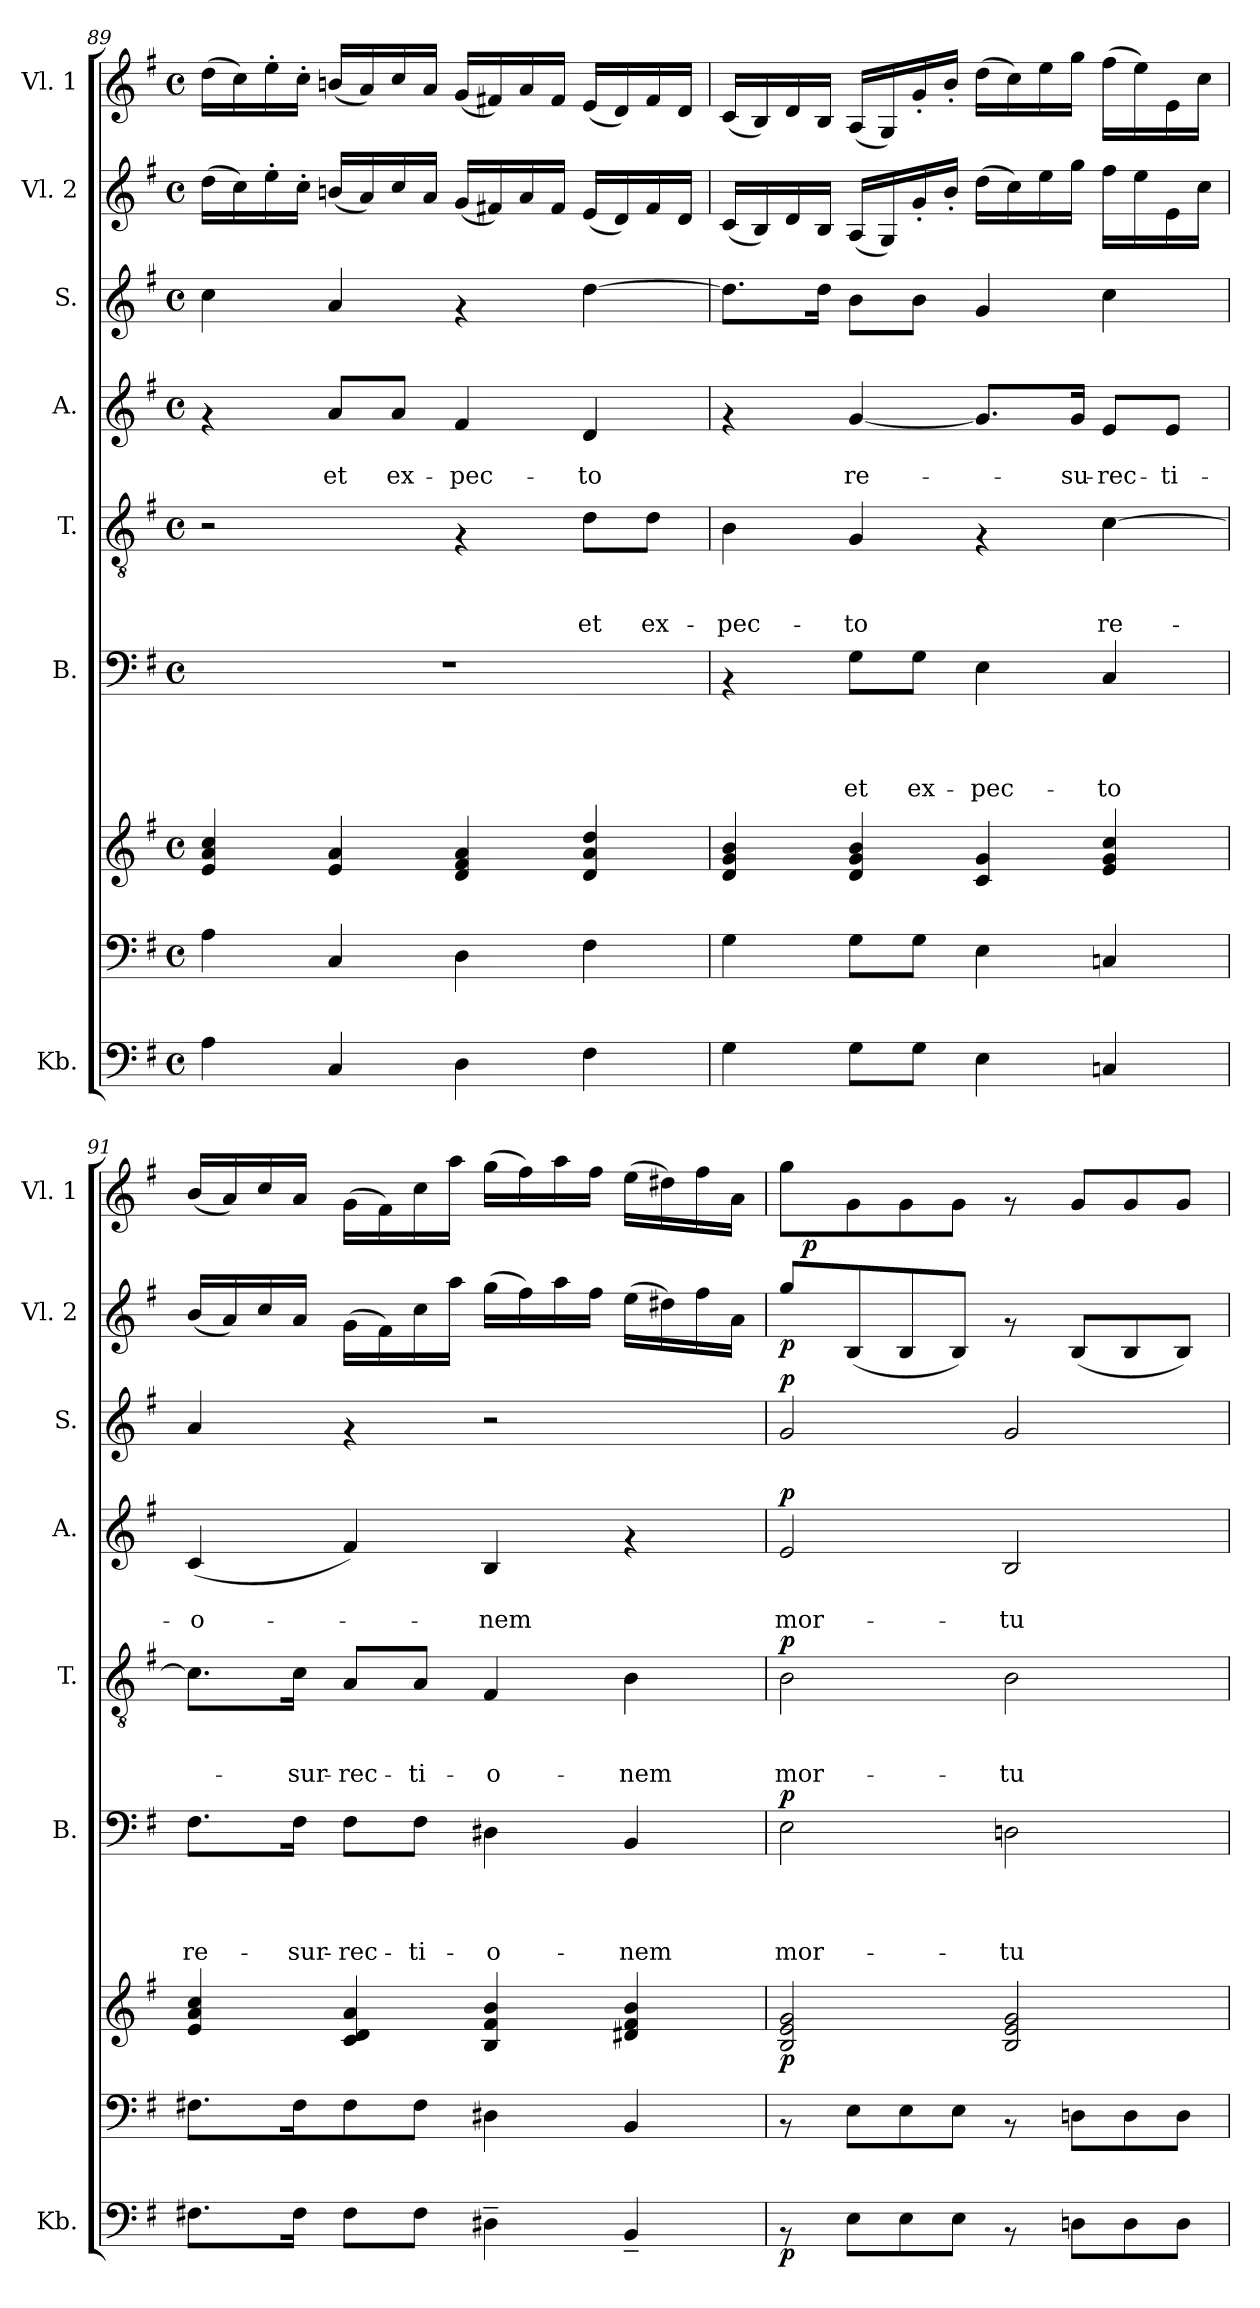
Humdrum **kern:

**kern	**dynam	**kern	**kern	**dynam	**kern	**text	**text	**text	**text	**dynam	**kern	**text	**text	**text	**dynam	**kern	**text	**text	**dynam	**kern	**dynam	**kern	**dynam	**kern	**dynam
*part9	*part9	*part8	*part7	*part7	*part6	*part6	*part6	*part6	*part6	*part6	*part5	*part5	*part5	*part5	*part5	*part4	*part4	*part4	*part4	*part3	*part3	*part2	*part2	*part1	*part1
*staff9	*staff9	*staff8	*staff7	*staff7	*staff6	*staff6	*staff6	*staff6	*staff6	*staff6	*staff5	*staff5	*staff5	*staff5	*staff5	*staff4	*staff4	*staff4	*staff4	*staff3	*staff3	*staff2	*staff2	*staff1	*staff1
*I"Kb.	*	*	*	*	*I"B.	*	*	*	*	*	*I"T.	*	*	*	*	*I"A.	*	*	*	*I"S.	*	*I"Vl. 2	*	*I"Vl. 1	*
*I'Kb.	*	*	*	*	*I'B.	*	*	*	*	*	*I'T.	*	*	*	*	*I'A.	*	*	*	*I'S.	*	*I'Vl. 2	*	*I'Vl. 1	*
*clefF4	*	*clefF4	*clefG2	*	*clefF4	*	*	*	*	*	*clefGv2	*	*	*	*	*clefG2	*	*	*	*clefG2	*	*clefG2	*	*clefG2	*
*k[f#]	*	*k[f#]	*k[f#]	*	*k[f#]	*	*	*	*	*	*k[f#]	*	*	*	*	*k[f#]	*	*	*	*k[f#]	*	*k[f#]	*	*k[f#]	*
*G:	*	*G:	*G:	*	*G:	*	*	*	*	*	*G:	*	*	*	*	*G:	*	*	*	*G:	*	*G:	*	*G:	*
*M4/4	*	*M4/4	*M4/4	*	*M4/4	*	*	*	*	*	*M4/4	*	*	*	*	*M4/4	*	*	*	*M4/4	*	*M4/4	*	*M4/4	*
*met(c)	*	*met(c)	*met(c)	*	*met(c)	*	*	*	*	*	*met(c)	*	*	*	*	*met(c)	*	*	*	*met(c)	*	*met(c)	*	*met(c)	*
=89	=89	=89	=89	=89	=89	=89	=89	=89	=89	=89	=89	=89	=89	=89	=89	=89	=89	=89	=89	=89	=89	=89	=89	=89	=89
4A\	.	4A\	4e/ 4a/ 4cc/	.	1r	.	.	.	.	.	2r	.	.	.	.	4rf	.	.	.	4cc\	.	(>16dd\LL	.	(>16dd\LL	.
.	.	.	.	.	.	.	.	.	.	.	.	.	.	.	.	.	.	.	.	.	.	16cc\)	.	16cc\)	.
.	.	.	.	.	.	.	.	.	.	.	.	.	.	.	.	.	.	.	.	.	.	16ee'>\	.	16ee'>\	.
.	.	.	.	.	.	.	.	.	.	.	.	.	.	.	.	.	.	.	.	.	.	16cc'>\JJ	.	16cc'>\JJ	.
!	!	!	!	!	!	!	!	!	!	!	!	!	!	!	!	!	!	!LO:LY:b	!	!	!	!	!	!	!
4C/	.	4C/	4e/ 4a/	.	.	.	.	.	.	.	.	.	.	.	.	8a/L	.	et	.	4a/	.	(<16bn/LL	.	(<16bn/LL	.
.	.	.	.	.	.	.	.	.	.	.	.	.	.	.	.	.	.	.	.	.	.	16a/)	.	16a/)	.
!	!	!	!	!	!	!	!	!	!	!	!	!	!	!	!	!	!	!LO:LY:b	!	!	!	!	!	!	!
.	.	.	.	.	.	.	.	.	.	.	.	.	.	.	.	8a/J	.	ex-	.	.	.	16cc/	.	16cc/	.
.	.	.	.	.	.	.	.	.	.	.	.	.	.	.	.	.	.	.	.	.	.	16a/JJ	.	16a/JJ	.
!	!	!	!	!	!	!	!	!	!	!	!	!	!	!	!	!	!	!LO:LY:b	!	!	!	!	!	!	!
4D\	.	4D\	4d/ 4f#/ 4a/	.	.	.	.	.	.	.	4rF	.	.	.	.	4f#/	.	-pec-	.	4rf	.	(<16g/LL	.	(<16g/LL	.
.	.	.	.	.	.	.	.	.	.	.	.	.	.	.	.	.	.	.	.	.	.	16f#X/)	.	16f#X/)	.
.	.	.	.	.	.	.	.	.	.	.	.	.	.	.	.	.	.	.	.	.	.	16a/	.	16a/	.
.	.	.	.	.	.	.	.	.	.	.	.	.	.	.	.	.	.	.	.	.	.	16f#/JJ	.	16f#/JJ	.
!	!	!	!	!	!	!	!	!	!	!	!	!	!	!LO:LY:b	!	!	!	!LO:LY:b	!	!	!	!	!	!	!
4F#\	.	4F#\	4d/ 4a/ 4dd/	.	.	.	.	.	.	.	8d\L	.	.	et	.	4d/	.	-to	.	[>4dd\	.	(<16e/LL	.	(<16e/LL	.
.	.	.	.	.	.	.	.	.	.	.	.	.	.	.	.	.	.	.	.	.	.	16d/)	.	16d/)	.
!	!	!	!	!	!	!	!	!	!	!	!	!	!	!LO:LY:b	!	!	!	!	!	!	!	!	!	!	!
.	.	.	.	.	.	.	.	.	.	.	8d\J	.	.	ex-	.	.	.	.	.	.	.	16f#/	.	16f#/	.
.	.	.	.	.	.	.	.	.	.	.	.	.	.	.	.	.	.	.	.	.	.	16d/JJ	.	16d/JJ	.
=90	=90	=90	=90	=90	=90	=90	=90	=90	=90	=90	=90	=90	=90	=90	=90	=90	=90	=90	=90	=90	=90	=90	=90	=90	=90
!	!	!	!	!	!	!	!	!	!	!	!	!	!	!LO:LY:b	!	!	!	!	!	!	!	!	!	!	!
4G\	.	4G\	4d/ 4g/ 4b/	.	4rAA	.	.	.	.	.	4B\	.	.	-pec-	.	4rf	.	.	.	8.dd\L]	.	(<16c/LL	.	(<16c/LL	.
.	.	.	.	.	.	.	.	.	.	.	.	.	.	.	.	.	.	.	.	.	.	16B/)	.	16B/)	.
.	.	.	.	.	.	.	.	.	.	.	.	.	.	.	.	.	.	.	.	.	.	16d/	.	16d/	.
.	.	.	.	.	.	.	.	.	.	.	.	.	.	.	.	.	.	.	.	16dd\Jk	.	16B/JJ	.	16B/JJ	.
!	!	!	!	!	!	!	!	!	!LO:LY:b	!	!	!	!	!LO:LY:b	!	!	!	!LO:LY:b	!	!	!	!	!	!	!
8G\L	.	8G\L	4d/ 4g/ 4b/	.	8G\L	.	.	.	et	.	4G/	.	.	-to	.	[<4g/	.	re-	.	8b\L	.	(<16A/LL	.	(<16A/LL	.
.	.	.	.	.	.	.	.	.	.	.	.	.	.	.	.	.	.	.	.	.	.	16G/)	.	16G/)	.
!	!	!	!	!	!	!	!	!	!LO:LY:b	!	!	!	!	!	!	!	!	!	!	!	!	!	!	!	!
8G\J	.	8G\J	.	.	8G\J	.	.	.	ex-	.	.	.	.	.	.	.	.	.	.	8b\J	.	16g'</	.	16g'</	.
.	.	.	.	.	.	.	.	.	.	.	.	.	.	.	.	.	.	.	.	.	.	16b'</JJ	.	16b'</JJ	.
!	!	!	!	!	!	!	!	!	!LO:LY:b	!	!	!	!	!	!	!	!	!	!	!	!	!	!	!	!
4E\	.	4E\	4c/ 4g/	.	4E\	.	.	.	-pec-	.	4rF	.	.	.	.	8.g/L]	.	.	.	4g/	.	(>16dd\LL	.	(>16dd\LL	.
.	.	.	.	.	.	.	.	.	.	.	.	.	.	.	.	.	.	.	.	.	.	16cc\)	.	16cc\)	.
.	.	.	.	.	.	.	.	.	.	.	.	.	.	.	.	.	.	.	.	.	.	16ee\	.	16ee\	.
!	!	!	!	!	!	!	!	!	!	!	!	!	!	!	!	!	!	!LO:LY:b	!	!	!	!	!	!	!
.	.	.	.	.	.	.	.	.	.	.	.	.	.	.	.	16g/Jk	.	-su-	.	.	.	16gg\JJ	.	16gg\JJ	.
!	!	!	!	!	!	!	!	!	!LO:LY:b	!	!	!	!	!LO:LY:b	!	!	!	!LO:LY:b	!	!	!	!	!	!	!
4Cn/	.	4Cn/	4e/ 4g/ 4cc/	.	4C/	.	.	.	-to	.	[>4c\	.	.	re-	.	8e/L	.	-rec-	.	4cc\	.	16ff#\LL	.	(>16ff#\LL	.
.	.	.	.	.	.	.	.	.	.	.	.	.	.	.	.	.	.	.	.	.	.	16ee\	.	16ee\)	.
!	!	!	!	!	!	!	!	!	!	!	!	!	!	!	!	!	!	!LO:LY:b	!	!	!	!	!	!	!
.	.	.	.	.	.	.	.	.	.	.	.	.	.	.	.	8e/J	.	-ti-	.	.	.	16e\	.	16e\	.
.	.	.	.	.	.	.	.	.	.	.	.	.	.	.	.	.	.	.	.	.	.	16cc\JJ	.	16cc\JJ	.
!!LO:PB:g=z
=91	=91	=91	=91	=91	=91	=91	=91	=91	=91	=91	=91	=91	=91	=91	=91	=91	=91	=91	=91	=91	=91	=91	=91	=91	=91
!	!	!	!	!	!	!	!	!	!LO:LY:b	!	!	!	!	!	!	!	!	!LO:LY:b	!	!	!	!	!	!	!
8.F#X\L	.	8.F#X\L	4e/ 4a/ 4cc/	.	8.F#\L	.	.	.	re-	.	8.c\L]	.	.	.	.	(<4c/	.	-o-	.	4a/	.	(<16b/LL	.	(<16b/LL	.
.	.	.	.	.	.	.	.	.	.	.	.	.	.	.	.	.	.	.	.	.	.	16a/)	.	16a/)	.
.	.	.	.	.	.	.	.	.	.	.	.	.	.	.	.	.	.	.	.	.	.	16cc/	.	16cc/	.
!	!	!	!	!	!	!	!	!	!LO:LY:b	!	!	!	!	!LO:LY:b	!	!	!	!	!	!	!	!	!	!	!
16F#\Jk	.	16F#\k	.	.	16F#\Jk	.	.	.	-sur-	.	16c\Jk	.	.	-sur-	.	.	.	.	.	.	.	16a/JJ	.	16a/JJ	.
!	!	!	!	!	!	!	!	!	!LO:LY:b	!	!	!	!	!LO:LY:b	!	!	!	!	!	!	!	!	!	!	!
8F#\L	.	8F#\	4c/ 4d/ 4a/	.	8F#\L	.	.	.	-rec-	.	8A/L	.	.	-rec-	.	4f#/)	.	.	.	4rf	.	(>16g\LL	.	(>16g\LL	.
.	.	.	.	.	.	.	.	.	.	.	.	.	.	.	.	.	.	.	.	.	.	16f#\)	.	16f#\)	.
!	!	!	!	!	!	!	!	!	!LO:LY:b	!	!	!	!	!LO:LY:b	!	!	!	!	!	!	!	!	!	!	!
8F#\J	.	8F#\J	.	.	8F#\J	.	.	.	-ti-	.	8A/J	.	.	-ti-	.	.	.	.	.	.	.	16cc\	.	16cc\	.
.	.	.	.	.	.	.	.	.	.	.	.	.	.	.	.	.	.	.	.	.	.	16aa\JJ	.	16aa\JJ	.
!	!	!	!	!	!	!	!	!	!LO:LY:b	!	!	!	!	!LO:LY:b	!	!	!	!LO:LY:b	!	!	!	!	!	!	!
4D#X~>\	.	4D#X\	4B/ 4f#/ 4b/	.	4D#X\	.	.	.	-o-	.	4F#/	.	.	-o-	.	4B/	.	-nem	.	2r	.	(>16gg\LL	.	(>16gg\LL	.
.	.	.	.	.	.	.	.	.	.	.	.	.	.	.	.	.	.	.	.	.	.	16ff#\)	.	16ff#\)	.
.	.	.	.	.	.	.	.	.	.	.	.	.	.	.	.	.	.	.	.	.	.	16aa\	.	16aa\	.
.	.	.	.	.	.	.	.	.	.	.	.	.	.	.	.	.	.	.	.	.	.	16ff#\JJ	.	16ff#\JJ	.
!	!	!	!	!	!	!	!	!	!LO:LY:b	!	!	!	!	!LO:LY:b	!	!	!	!	!	!	!	!	!	!	!
4BB~</	.	4BB/	4d#X/ 4f#/ 4b/	.	4BB/	.	.	.	-nem	.	4B\	.	.	-nem	.	4rf	.	.	.	.	.	(>16ee\LL	.	(>16ee\LL	.
.	.	.	.	.	.	.	.	.	.	.	.	.	.	.	.	.	.	.	.	.	.	16dd#X\)	.	16dd#X\)	.
.	.	.	.	.	.	.	.	.	.	.	.	.	.	.	.	.	.	.	.	.	.	16ff#\	.	16ff#\	.
.	.	.	.	.	.	.	.	.	.	.	.	.	.	.	.	.	.	.	.	.	.	16a\JJ	.	16a\JJ	.
=92	=92	=92	=92	=92	=92	=92	=92	=92	=92	=92	=92	=92	=92	=92	=92	=92	=92	=92	=92	=92	=92	=92	=92	=92	=92
!	!LO:DY:b	!	!	!LO:DY:b	!	!	!	!	!LO:LY:b	!LO:DY:a	!	!	!	!LO:LY:b	!LO:DY:a	!	!	!LO:LY:b	!LO:DY:a	!	!LO:DY:a	!	!LO:DY:b	!	!
*	*	*	*	*	*	*	*	*	*	*	*	*	*	*	*	*	*	*	*	*	*	*	*	*^	*
8rAA	p	8rAA	2B/ 2e/ 2g/	p	2E\	.	.	.	mor-	p	2B\	.	.	mor-	p	2e/	.	mor-	p	2g/	p	8gg/L	p	8gg\L	32ryy	.
!	!	!	!	!	!	!	!	!	!	!	!	!	!	!	!	!	!	!	!	!	!	!	!	!	!	!LO:DY:b
.	.	.	.	.	.	.	.	.	.	.	.	.	.	.	.	.	.	.	.	.	.	.	.	.	2ryy	p
8E\L	.	8E\L	.	.	.	.	.	.	.	.	.	.	.	.	.	.	.	.	.	.	.	(>8B/	.	8g\	.	.
8E\	.	8E\	.	.	.	.	.	.	.	.	.	.	.	.	.	.	.	.	.	.	.	8B/	.	8g\	.	.
8E\J	.	8E\J	.	.	.	.	.	.	.	.	.	.	.	.	.	.	.	.	.	.	.	8B/J)	.	8g\J	.	.
!	!	!	!	!	!	!	!	!	!LO:LY:b	!	!	!	!	!LO:LY:b	!	!	!	!LO:LY:b	!	!	!	!	!	!	!	!
8rAA	.	8rAA	2B/ 2e/ 2g/	.	2Dn\	.	.	.	-tu-	.	2B\	.	.	-tu-	.	2B/	.	-tu-	.	2g/	.	8rf	.	8rf	.	.
.	.	.	.	.	.	.	.	.	.	.	.	.	.	.	.	.	.	.	.	.	.	.	.	.	4...ryy	.
8Dn\L	.	8Dn\L	.	.	.	.	.	.	.	.	.	.	.	.	.	.	.	.	.	.	.	(>8B/L	.	8g/L	.	.
8D\	.	8D\	.	.	.	.	.	.	.	.	.	.	.	.	.	.	.	.	.	.	.	8B/	.	8g/	.	.
8D\J	.	8D\J	.	.	.	.	.	.	.	.	.	.	.	.	.	.	.	.	.	.	.	8B/J)	.	8g/J	.	.
*	*	*	*	*	*	*	*	*	*	*	*	*	*	*	*	*	*	*	*	*	*	*	*	*v	*v	*
=	=	=	=	=	=	=	=	=	=	=	=	=	=	=	=	=	=	=	=	=	=	=	=	=	=
*-	*-	*-	*-	*-	*-	*-	*-	*-	*-	*-	*-	*-	*-	*-	*-	*-	*-	*-	*-	*-	*-	*-	*-	*-	*-
